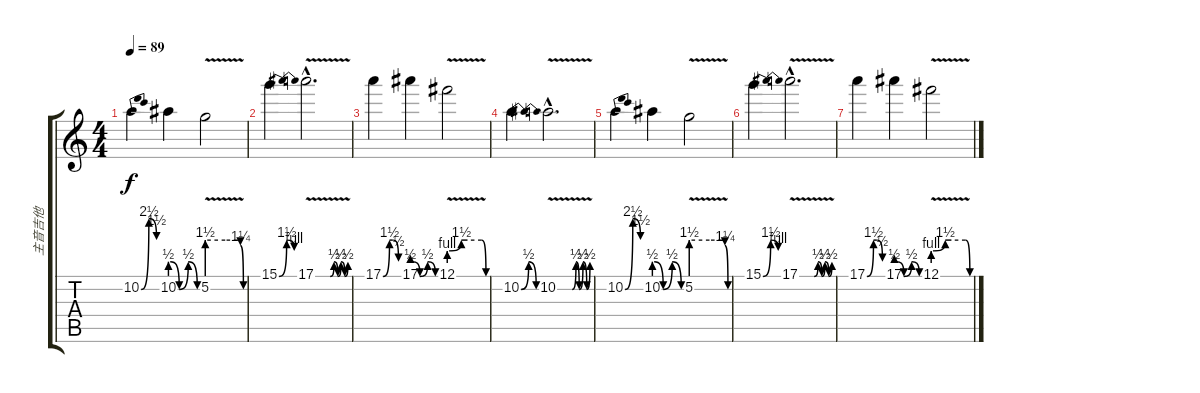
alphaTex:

\track ("主音吉他" "主音吉他") {instrument overdrivenguitar}
\staff {score tabs}
\tuning (E4 B3 G3 D3 A2 E2) {hide}
\ts (4 4)
\tempo 89
\clef g2
\ks c
10.2{be (bendrelease 0 0 30 10 35 10 60 6)}.4{dy f} 10.2{be (custom 0 2 20 0 40 2 60 0)}.4 5.2{be (custom 0 6 30 6 50 6 55 5 60 0) v}.2 |
15.1{be (bendrelease 0 0 30 6 30 6 60 4)}.4 17.1{be (custom 0 0 27 0 34 2 41 0 47 2 54 0 60 2) v hac}.2{d} |
17.1{be (custom 0 0 25 6 35 6 40 6 60 2)}.4 17.1{be (custom 0 2 20 0 40 2 60 0)}.4 12.1{be (custom 0 4 20 6 30 6 53 6 60 0) v}.2 |
10.2{be (bendrelease 0 0 30 2 30 2 60 0)}.4 10.2{be (custom 0 0 27 0 34 2 40 0 47 2 54 0 60 2) v hac}.2{d} |
10.2{be (bendrelease 0 0 30 10 35 10 60 6)}.4 10.2{be (custom 0 2 20 0 40 2 60 0)}.4 5.2{be (custom 0 6 30 6 50 6 55 5 60 0) v}.2 |
15.1{be (bendrelease 0 0 30 6 30 6 60 4)}.4 17.1{be (custom 0 0 27 0 34 2 41 0 47 2 54 0 60 2) v hac}.2{d} |
17.1{be (custom 0 0 25 6 35 6 40 6 60 2)}.4 17.1{be (custom 0 2 20 0 40 2 60 0)}.4 12.1{be (custom 0 4 20 6 30 6 53 6 60 0) v}.2
